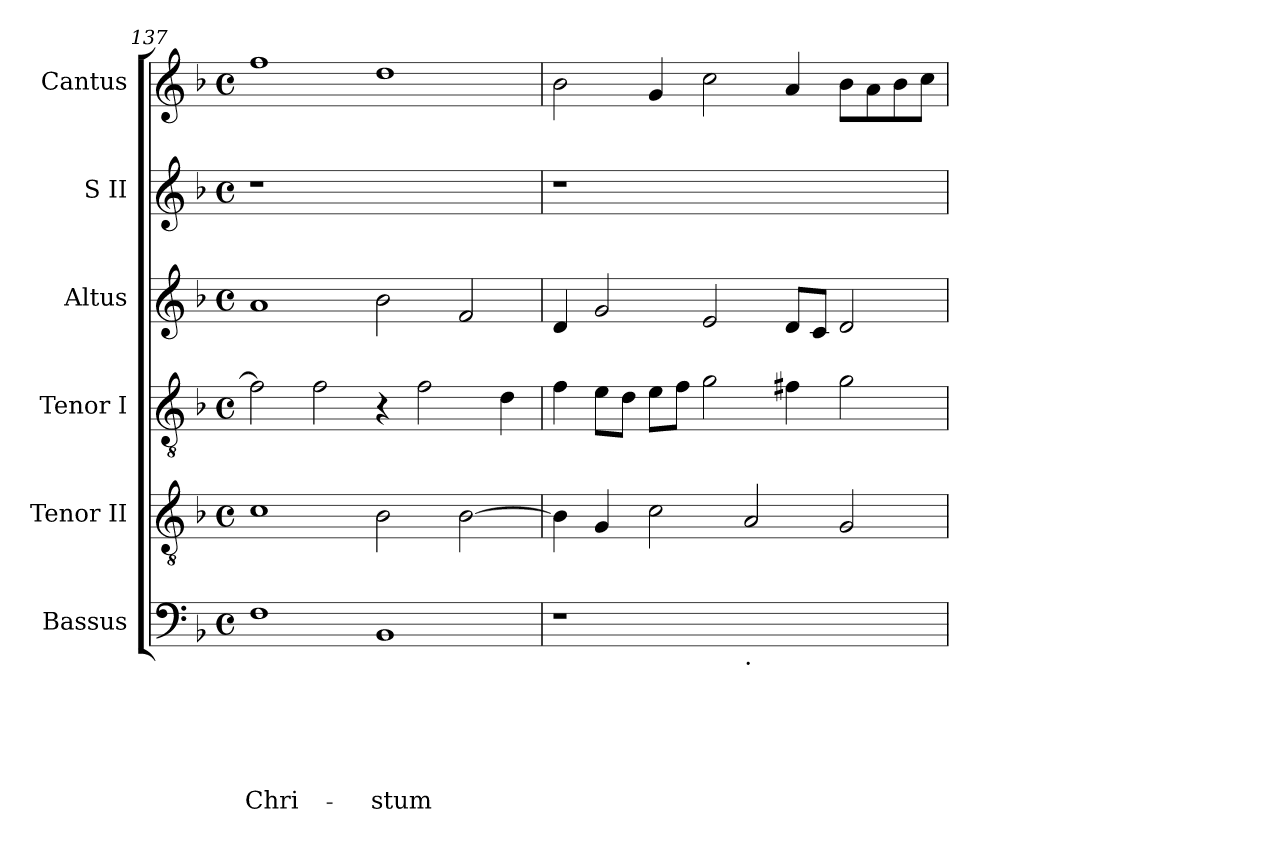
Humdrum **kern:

**kern	**text	**text	**text	**text	**text	**text	**kern	**kern	**kern	**kern	**kern
*part6	*part6	*part6	*part6	*part6	*part6	*part6	*part5	*part4	*part3	*part2	*part1
*staff6	*staff6	*staff6	*staff6	*staff6	*staff6	*staff6	*staff5	*staff4	*staff3	*staff2	*staff1
*I"Bassus	*	*	*	*	*	*	*I"Tenor II	*I"Tenor I	*I"Altus	*I"S II	*I"Cantus
*I'B	*	*	*	*	*	*	*I'T II	*I'T I	*I'A	*	*
!!LO:LB:g=z
*clefF4	*	*	*	*	*	*	*clefGv2	*clefGv2	*clefG2	*clefG2	*clefG2
*k[b-]	*	*	*	*	*	*	*k[b-]	*k[b-]	*k[b-]	*k[b-]	*k[b-]
*F:	*	*	*	*	*	*	*F:	*F:	*F:	*F:	*F:
*M4/4	*	*	*	*	*	*	*M4/4	*M4/4	*M4/4	*M4/4	*M4/4
*met(c)	*	*	*	*	*	*	*met(c)	*met(c)	*met(c)	*met(c)	*met(c)
=137	=137	=137	=137	=137	=137	=137	=137	=137	=137	=137	=137
!	!	!	!	!	!	!LO:LY:b	!	!	!	!	!
1F	.	.	.	.	.	Chri-	1c	2f\]	1a	1r	1ff
.	.	.	.	.	.	.	.	2f\	.	.	.
!	!	!	!	!	!	!LO:LY:b	!	!	!	!	!
1BB-	.	.	.	.	.	-stum	2B-\	4r	2b-\	1ryy	1dd
.	.	.	.	.	.	.	.	2f\	.	.	.
.	.	.	.	.	.	.	[>2B-\	.	2f/	.	.
.	.	.	.	.	.	.	.	4d\	.	.	.
=138	=138	=138	=138	=138	=138	=138	=138	=138	=138	=138	=138
1r	.	.	.	.	.	.	4B-\]	4f\	4d/	1r	2b-\
.	.	.	.	.	.	.	4G/	8e\L	2g/	.	.
.	.	.	.	.	.	.	.	8d\J	.	.	.
.	.	.	.	.	.	.	2c\	8e\L	.	.	4g/
.	.	.	.	.	.	.	.	8f\J	.	.	.
.	.	.	.	.	.	.	.	2g\	2e/	.	2cc\
!LO:TX:b:t=.	!	!	!	!	!	!	!	!	!	!	!
1ryy	.	.	.	.	.	.	2A/	.	.	1ryy	.
.	.	.	.	.	.	.	.	4f#\	8d/L	.	4a/
.	.	.	.	.	.	.	.	.	8c/J	.	.
.	.	.	.	.	.	.	2G/	2g\	2d/	.	8b-\L
.	.	.	.	.	.	.	.	.	.	.	8a\
.	.	.	.	.	.	.	.	.	.	.	8b-\
.	.	.	.	.	.	.	.	.	.	.	8cc\J
=	=	=	=	=	=	=	=	=	=	=	=
*-	*-	*-	*-	*-	*-	*-	*-	*-	*-	*-	*-
